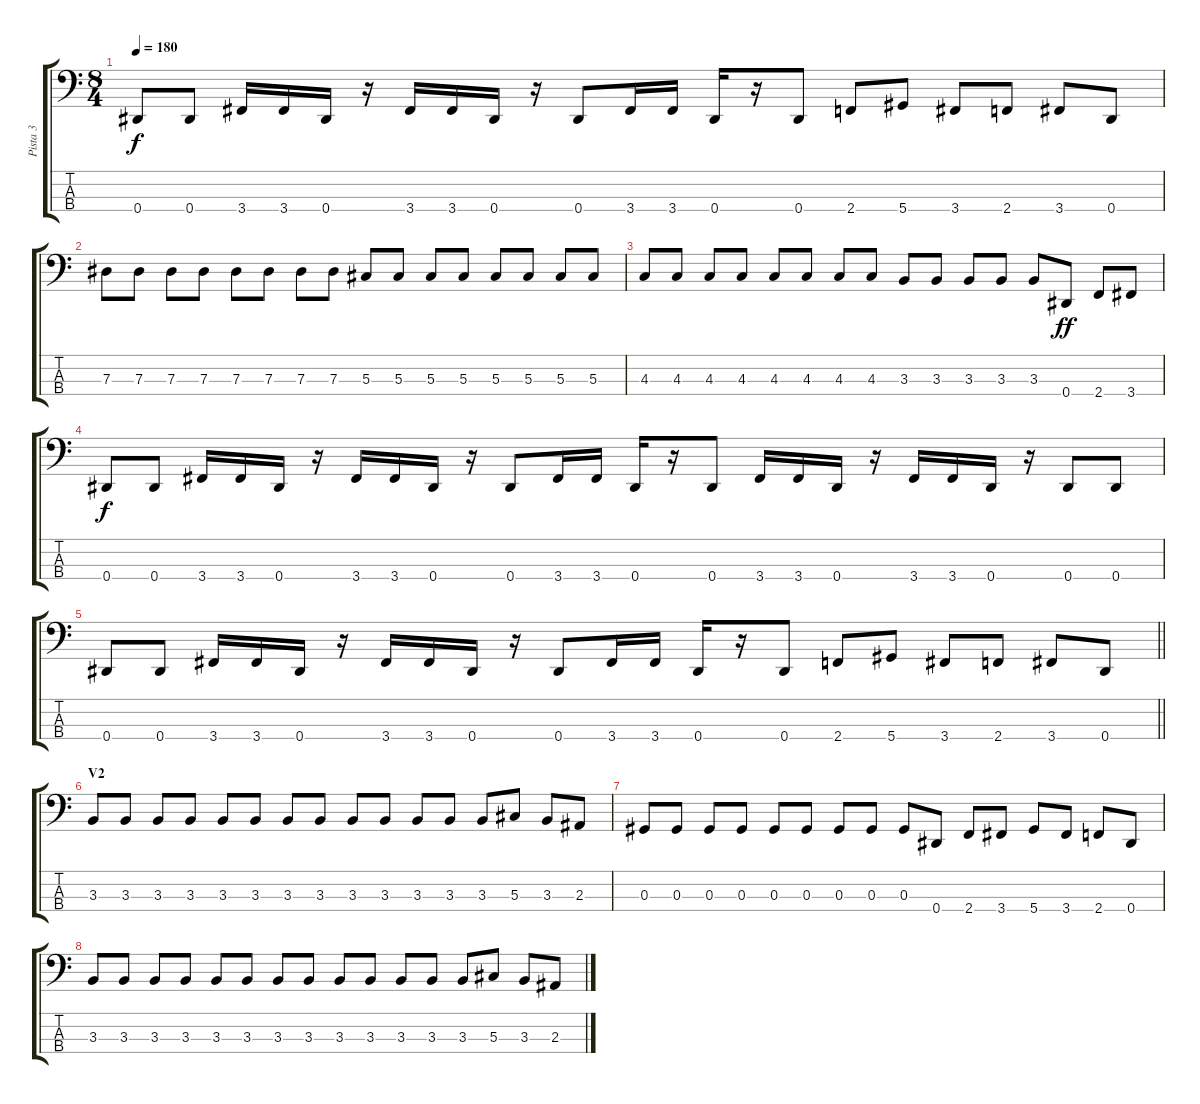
\track ("Pista 3" "Pista 3") {instrument electricbassfinger}
\staff {score tabs}
\tuning (Gb2 Db2 Ab1 Eb1) {hide}
\ts (8 4)
\tempo 180
\clef f4
\ks c
0.4.8{dy f} 0.4.8 3.4.16 3.4.16 0.4.16 r.16 3.4.16 3.4.16 0.4.16 r.16 0.4.8 3.4.16 3.4.16 0.4.16 r.16 0.4.8 2.4.8 5.4.8 3.4.8 2.4.8 3.4.8 0.4.8 |
7.3.8 7.3.8 7.3.8 7.3.8 7.3.8 7.3.8 7.3.8 7.3.8 5.3.8 5.3.8 5.3.8 5.3.8 5.3.8 5.3.8 5.3.8 5.3.8 |
4.3.8 4.3.8 4.3.8 4.3.8 4.3.8 4.3.8 4.3.8 4.3.8 3.3.8 3.3.8 3.3.8 3.3.8 3.3.8 0.4.8{dy ff} 2.4.8 3.4.8 |
0.4.8{dy f} 0.4.8 3.4.16 3.4.16 0.4.16 r.16 3.4.16 3.4.16 0.4.16 r.16 0.4.8 3.4.16 3.4.16 0.4.16 r.16 0.4.8 3.4.16 3.4.16 0.4.16 r.16 3.4.16 3.4.16 0.4.16 r.16 0.4.8 0.4.8 |
\barLineRight lightlight
0.4.8 0.4.8 3.4.16 3.4.16 0.4.16 r.16 3.4.16 3.4.16 0.4.16 r.16 0.4.8 3.4.16 3.4.16 0.4.16 r.16 0.4.8 2.4.8 5.4.8 3.4.8 2.4.8 3.4.8 0.4.8 |
\section ("" "V2")
3.3.8 3.3.8 3.3.8 3.3.8 3.3.8 3.3.8 3.3.8 3.3.8 3.3.8 3.3.8 3.3.8 3.3.8 3.3.8 5.3.8 3.3.8 2.3.8 |
0.3.8 0.3.8 0.3.8 0.3.8 0.3.8 0.3.8 0.3.8 0.3.8 0.3.8 0.4.8 2.4.8 3.4.8 5.4.8 3.4.8 2.4.8 0.4.8 |
3.3.8 3.3.8 3.3.8 3.3.8 3.3.8 3.3.8 3.3.8 3.3.8 3.3.8 3.3.8 3.3.8 3.3.8 3.3.8 5.3.8 3.3.8 2.3.8
